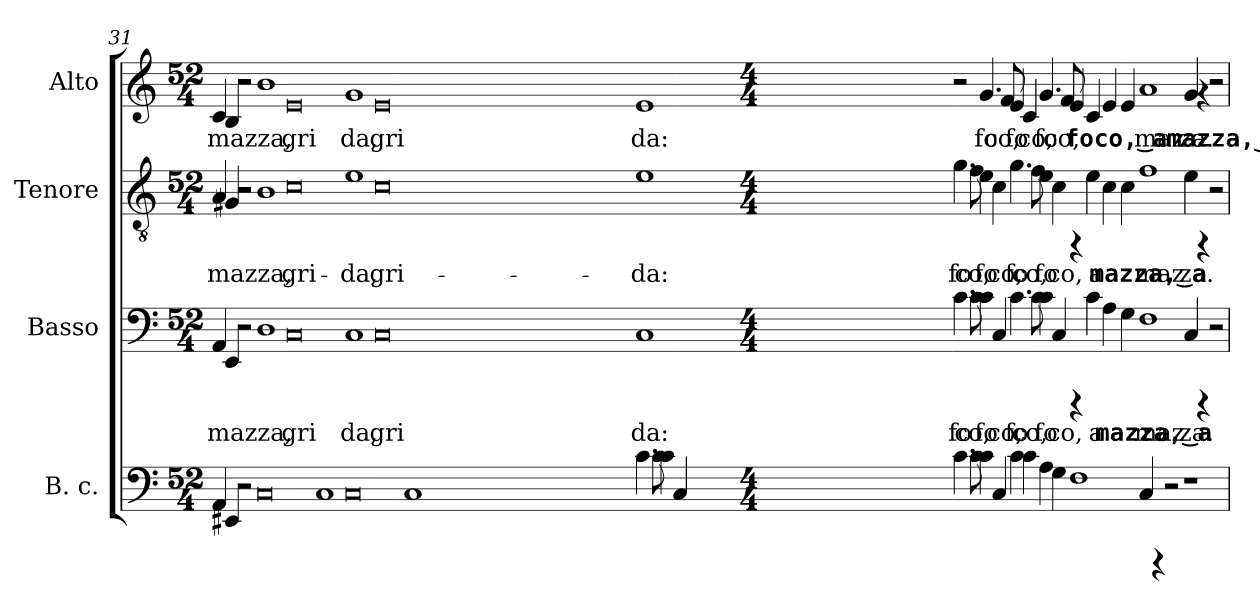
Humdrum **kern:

**kern	**kern	**text	**kern	**text	**kern	**text
*part4	*part3	*part3	*part2	*part2	*part1	*part1
*staff4	*staff3	*staff3	*staff2	*staff2	*staff1	*staff1
*I"B. c.	*I"Basso	*	*I"Tenore	*	*I"Alto	*
!!LO:PB:g=z
*clefF4	*clefF4	*	*clefGv2	*	*clefG2	*
*k[]	*k[]	*	*k[]	*	*k[]	*
*C:	*C:	*	*C:	*	*C:	*
*M52/4	*M52/4	*	*M52/4	*	*M52/4	*
=31	=31	=31	=31	=31	=31	=31
!	!	!LO:LY:b:rj	!	!LO:LY:b:rj	!	!LO:LY:b:rj
4AA/	4AA/	-mazza,	4A/	-mazza,	4c/	mazza,
!	!	!LO:LY:b:rj	!	!LO:LY:b:rj	!	!LO:LY:b:rj
4EE#/	4EE/	.	4G#X/	.	4B/	.
2r	2r	.	2r	.	2r	.
!	!	!LO:LY:b:rj	!	!LO:LY:b:rj	!	!LO:LY:b:rj
0C	1D	.	1B	.	1b	.
!	!	!LO:LY:b:rj	!	!LO:LY:b:rj	!	!LO:LY:b:rj
.	0C	gri	0c	gri-	0e	gri
1C	.	.	.	.	.	.
!	!	!LO:LY:b:rj	!	!LO:LY:b:rj	!	!LO:LY:b:rj
0C	1C	da,	1e	-da,	1g	da,
!	!	!LO:LY:b:rj	!	!LO:LY:b:rj	!	!LO:LY:b:rj
.	0C	gri	0c	gri-	0e	gri
1C	.	.	.	.	.	.
*M4/4	*M4/4	*	*M4/4	*	*M4/4	*
*met(c)	*met(c)	*	*met(c)	*	*met(c)	*
!	!	!LO:LY:b:rj	!	!LO:LY:b:rj	!	!LO:LY:b:rj
4.c\	1C	da:	1e	-da:	1e	da:
8c\	.	.	.	.	.	.
4c\	.	.	.	.	.	.
4C/	.	.	.	.	.	.
*M4/4	*M4/4	*	*M4/4	*	*M4/4	*
*met(c)	*met(c)	*	*met(c)	*	*met(c)	*
!	!	!LO:LY:b:rj	!	!LO:LY:b:rj	!	!
4.c\	4.c\	fo	4.g\	fo-	2r	.
!	!	!LO:LY:b:rj	!	!LO:LY:b:rj	!	!
8c\	8c\	co,	8f\	-co,	.	.
!	!	!LO:LY:b:rj	!	!LO:LY:b:rj	!	!LO:LY:b:rj
4c\	4c\	fo	4e\	fo-	4.g/	fo
!	!	!LO:LY:b:rj	!	!LO:LY:b:rj	!	!
4C/	4C/	co,	4c\	-co,	.	.
!	!	!	!	!	!	!LO:LY:b:rj
.	.	.	.	.	8f/	co,
!	!	!LO:LY:b:rj	!	!LO:LY:b:rj	!	!LO:LY:b:rj
4c\	4.c\	fo	4.g\	fo-	4e/	fo
!	!	!	!	!	!	!LO:LY:b:rj
4c\	.	.	.	.	4c/	co,
!	!	!LO:LY:b:rj	!	!LO:LY:b:rj	!	!
.	8c\	co,	8f\	-co,	.	.
!	!	!LO:LY:b:rj	!	!LO:LY:b:rj	!	!LO:LY:b:rj
4A\	4c\	fo	4e\	fo-	4.g/	fo
!	!	!LO:LY:b:rj	!	!LO:LY:b:rj	!	!
4G\	4C/	co,	4c\	-co,	.	.
!	!	!	!	!	!	!LO:LY:b:rj
.	.	.	.	.	8f/	co,
!	!	!	!	!	!	!LO:LY:b:rj
1F	4rCCC	.	4rFF	.	4e/	foco,‿amazza,‿a
!	!	!LO:LY:b:rj	!	!LO:LY:b:rj	!	!LO:LY:b:rj
.	4c\	a	4e\	a-	4c/	.
!	!	!LO:LY:b:rj	!	!LO:LY:b:rj	!	!LO:LY:b:rj
.	4A\	mazza,‿a	4c\	-mazza,‿a-	4e/	.
!	!	!LO:LY:b:rj	!	!LO:LY:b:rj	!	!LO:LY:b:rj
.	4G\	.	4c\	--	4e/	.
!	!	!LO:LY:b:rj	!	!LO:LY:b:rj	!	!LO:LY:b:rj
4C/	1F	maz	1f	-maz-	1a	maz
4rCCC	.	.	.	.	.	.
2r	.	.	.	.	.	.
!	!	!LO:LY:b:rj	!	!LO:LY:b:rj	!	!LO:LY:b:rj
1r	4C/	za.	4e\	-za.	4g/	za.
.	4rCCC	.	4rFF	.	4rf	.
.	2r	.	2r	.	2r	.
=	=	=	=	=	=	=
*-	*-	*-	*-	*-	*-	*-
